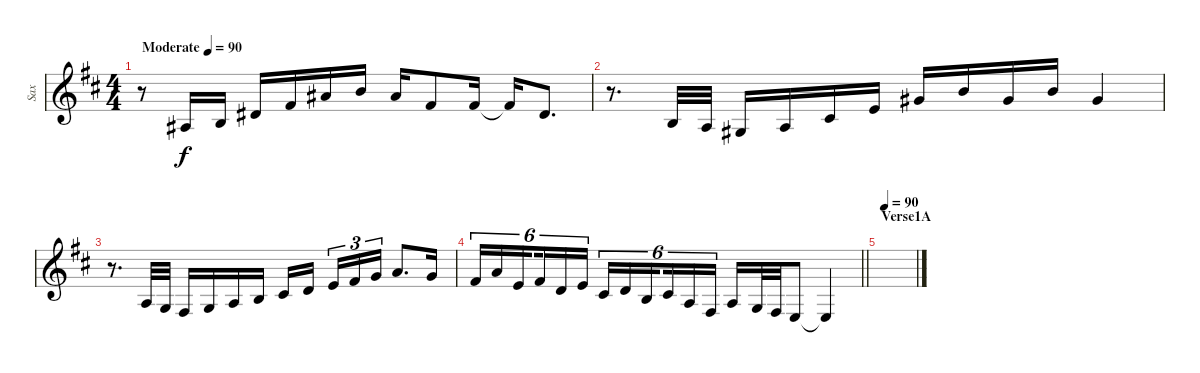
\track ("Sax" "Sax") {instrument sopranosax}
\staff {score}
\tuning (E4 B3 G3 D3 A2 E2) {hide}
\ts (4 4)
\tempo (90 "Moderate")
\tempo 77
\tempo (90 "Moderate")
\clef g2
\ks d
r.8{dy f instrument sopranosax} 3.3.16 0.2.16 4.2.16 2.1.16 6.1.16 7.1.16 6.1.16 2.1.8 2.1.16 2.1{t}.16 4.2.8{d} |
r.8{d} 0.2.32 2.3.32 1.3.16 2.3.16 2.2.16 0.1.16 4.1.16 7.1.16 4.1.16 7.1.16 4.1.4 |
r.8{d} 2.3.32 0.3.32 4.4.16 0.3.16 2.3.16 0.2.16 2.2.16 3.2.16{beam splitsecondary} 0.1.16{tu (3 2)} 2.1.16{tu (3 2)} 3.1.16{tu (3 2)} 5.1.8{d} 3.1.16 |
\barLineRight lightlight
2.1.16{tu (6 4)} 5.1.16{tu (6 4)} 0.1.16{tu (6 4) beam splitsecondary} 2.1.16{tu (6 4)} 3.2.16{tu (6 4)} 0.1.16{tu (6 4)} 2.2.16{tu (6 4)} 3.2.16{tu (6 4)} 0.2.16{tu (6 4) beam splitsecondary} 2.2.16{tu (6 4)} 2.3.16{tu (6 4)} 4.4.16{tu (6 4)} 2.3.16 0.3.32 4.4.32 2.4.8 2.4{t}.4 |
\section ("" "Verse1A")
\tempo (90 0.125)
